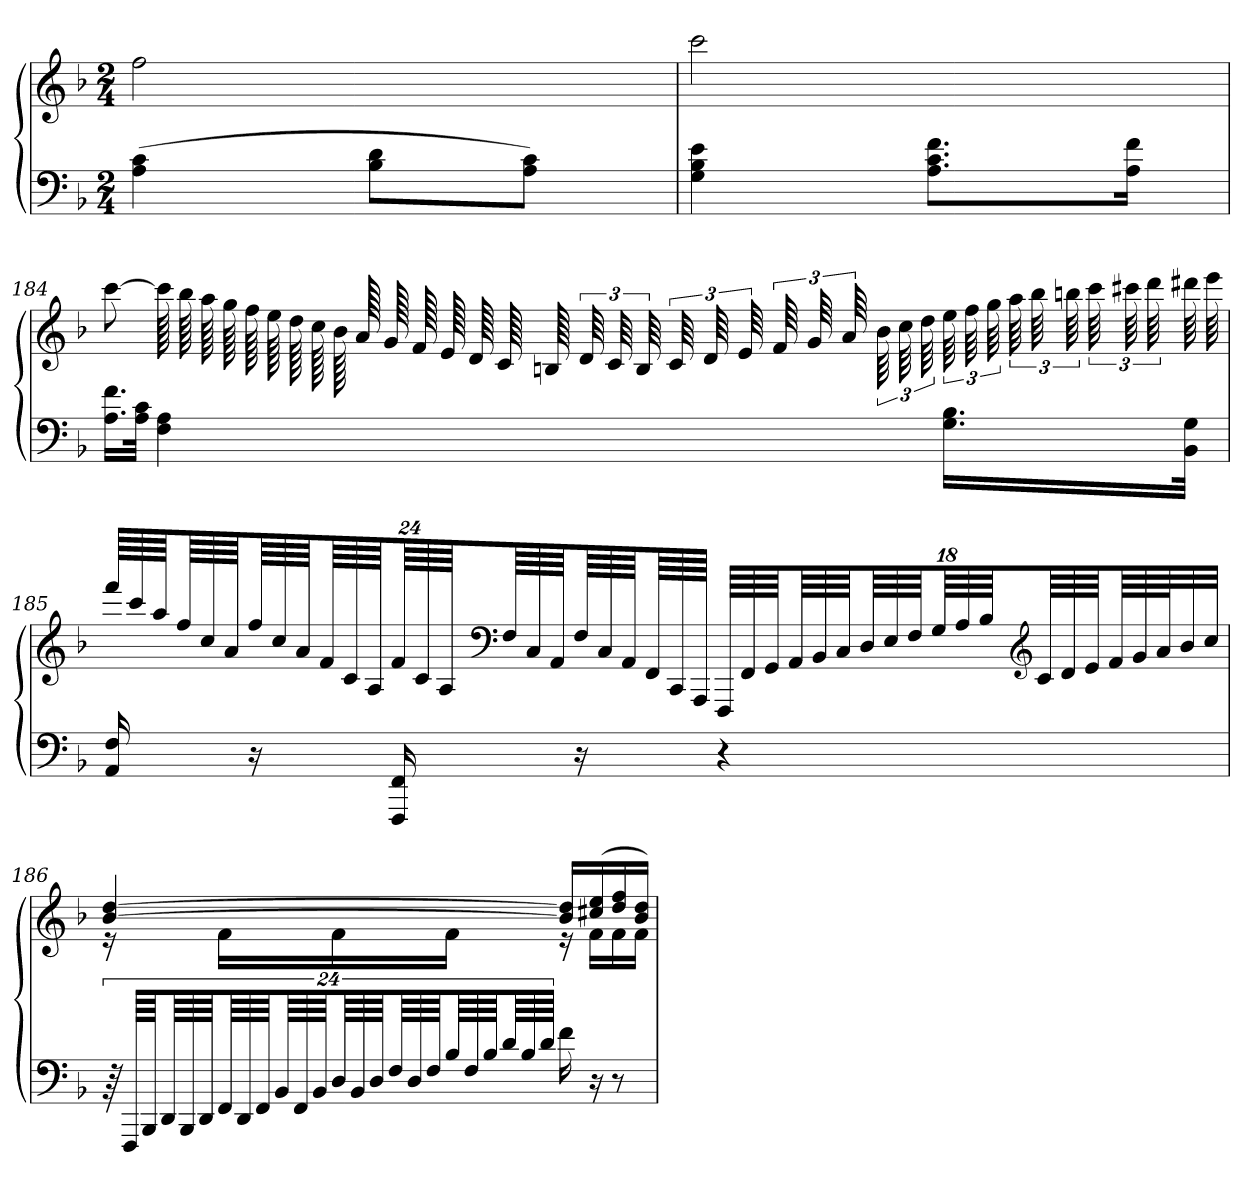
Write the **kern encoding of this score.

**kern	**kern
*part1	*part1
*staff2	*staff1
*clefF4	*clefG2
*k[b-]	*k[b-]
*F:	*F:
*M2/4	*M2/4
=	=
(4A 4c	2ff
8B- 8dL	.
8A 8cJ)	.
=183	=183
4G 4B- 4e	2ccc
8.A 8.c 8.fL	.
16A 16fJk	.
=184	=184
16.A 16.fLL	[8ccc
32A 32cJJk	.
4F 4A	128ccc]
.	128bb-
.	128aa
.	128gg
.	128ff
.	128ee
.	128dd
.	128cc
.	128b-
.	128a
.	128g
.	128f
.	128e
.	128d
.	128c
.	128Bn
.	96d
.	96c
.	96B
.	96c
.	96d
.	96e
.	96f
.	96g
.	96a
.	96b-
.	96cc
.	96dd
16.G 16.B-LL	96ee
.	96ff
.	96gg
.	96aa
.	96bb-
.	96bbn
.	96ccc
.	96ccc#X
.	96ddd
32BB- 32GJJk	64ddd#X
.	64eee
=185	=185
16AA 16F	96fffLLLL
.	96ccc
.	96aaJJJ
.	96ffLLL
.	96cc
.	96aJJJ
16r	96ffLLL
.	96cc
.	96aJJJ
.	96fLLL
.	96c
.	96AJJJ
16FFF 16FF	96fLLL
.	96c
.	96AJJJ
*	*clefF4
.	96FLLL
.	96C
.	96AAJJJ
16r	96FLLL
.	96C
.	96AAJJJ
.	96FFLLL
.	96CC
.	96AAAJJJJ
4r	96FFFLLLL
.	96FF
.	96GGJJJ
.	96AALLL
.	96BB-
.	96CJJJ
.	96DLLL
.	96E
.	96FJJJ
.	96GLLL
.	96A
.	96B-JJJ
*	*clefG2
.	96cLLL
.	96d
.	96eJJJ
.	96fLLL
.	96g
.	96aJ
.	32b-
.	32ccJJJ
=186	=186
*	*^
96r	[4b- [4dd	16r
96FFFLLLL	.	.
96BBB-JJJ	.	.
96DDLLL	.	.
96BBB-	.	.
96DDJJJ	.	.
96FFLLL	.	16fLL
96DD	.	.
96FFJJJ	.	.
96BB-LLL	.	.
96FF	.	.
96BB-JJJ	.	.
96DLLL	.	16f
96BB-	.	.
96DJJJ	.	.
96FLLL	.	.
96D	.	.
96FJJJ	.	.
96B-LLL	.	16fJJ
96F	.	.
96B-JJJ	.	.
96dLLL	.	.
96B-	.	.
96dJJJJ	.	.
16f	16b-] 16dd]LL	16r
16r	(16cc#X 16ee	16fLL
8r	16dd 16ff	16f
.	16b- 16ddJJ)	16fJJ
*	*v	*v
=	=
*-	*-
